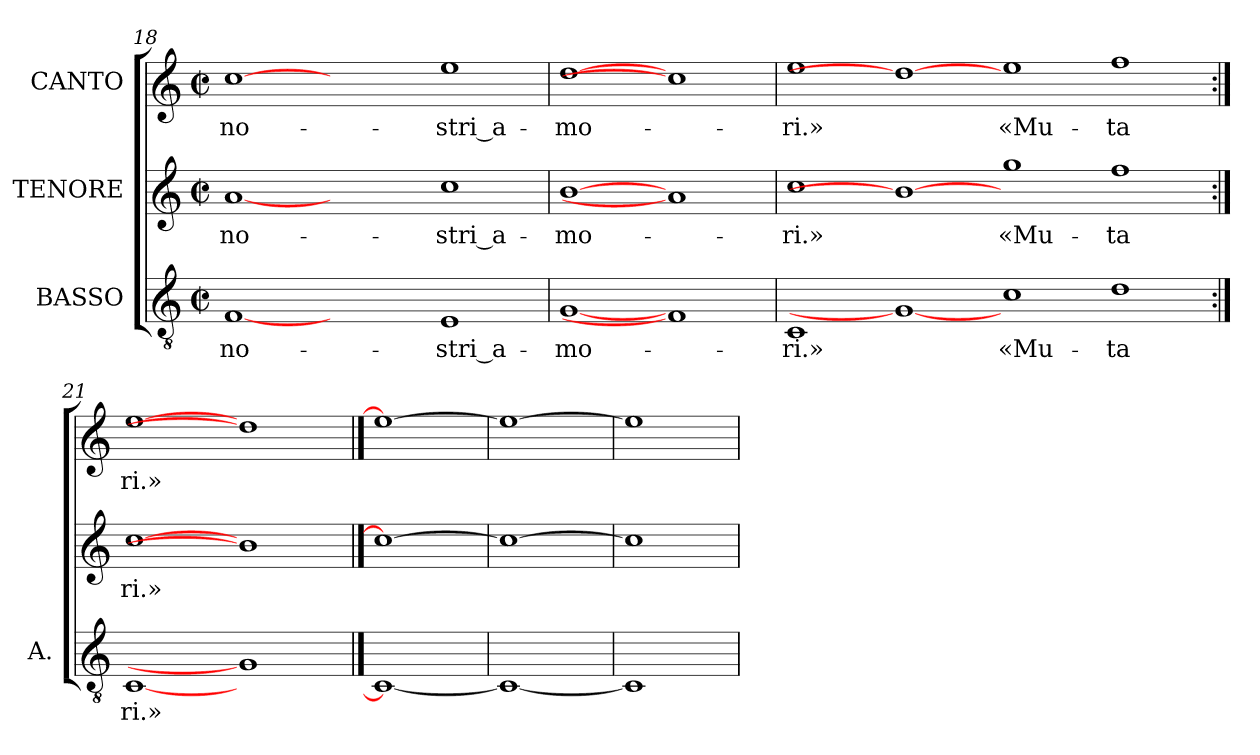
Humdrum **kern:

**kern	**text	**kern	**text	**kern	**text
*part3	*part3	*part2	*part2	*part1	*part1
*staff3	*staff3	*staff2	*staff2	*staff1	*staff1
*I"BASSO	*	*I"TENORE	*	*I"CANTO	*
*I'A.	*	*	*	*	*
*clefGv2	*	*clefG2	*	*clefG2	*
*ITrd7c12	*	*	*	*	*
*k[]	*	*k[]	*	*k[]	*
*C:	*	*C:	*	*C:	*
*M2/2	*	*M2/2	*	*M2/2	*
*met(c|)	*	*met(c|)	*	*met(c|)	*
=18	=18	=18	=18	=18	=18
!	!LO:LY:b:color=#000000	!	!	!	!
!	!	!	!LO:LY:b:color=#000000	!	!
!	!	!	!	!	!LO:LY:b:color=#000000
[1FFi	no-	[1ai	no-	[1cci	no-
1ryy	.	1ryy	.	1ryy	.
!	!LO:LY:b:color=#000000	!	!	!	!
!	!	!	!LO:LY:b:color=#000000	!	!
!	!	!	!	!	!LO:LY:b:color=#000000
1EEi	-stri_a-	1cci	-stri_a-	1eei	-stri_a-
=19	=19	=19	=19	=19	=19
!	!LO:LY:b:color=#000000	!	!	!	!
!	!	!	!LO:LY:b:color=#000000	!	!
!	!	!	!	!	!LO:LY:b:color=#000000
[1GGi	-mo-	[1bi	-mo-	[1ddi	-mo-
1FFi]	.	1ai]	.	1cci]	.
=20	=20	=20	=20	=20	=20
!	!LO:LY:b:color=#000000	!	!	!	!
!	!	!	!LO:LY:b:color=#000000	!	!
!	!	!	!	!	!LO:LY:b:color=#000000
1CCi	-ri.»	1cci	-ri.»	1eei	-ri.»
1GGi_	.	1bi_	.	1ddi_	.
!	!LO:LY:b:color=#000000	!	!	!	!
!	!	!	!LO:LY:b:color=#000000	!	!
!	!	!	!	!	!LO:LY:b:color=#000000
1Ci	«Mu-	1ggi	«Mu-	1eei	«Mu-
!	!LO:LY:b:color=#000000	!	!	!	!
!	!	!	!LO:LY:b:color=#000000	!	!
!	!	!	!	!	!LO:LY:b:color=#000000
1Di	-ta	1ffi	-ta	1ffi	-ta
=21:|!	=21:|!	=21:|!	=21:|!	=21:|!	=21:|!
!	!LO:LY:b:color=#000000	!	!	!	!
!	!	!	!LO:LY:b:color=#000000	!	!
!	!	!	!	!	!LO:LY:b:color=#000000
[1CCi	- ri.»	[1cci	- ri.»	[1eei	- ri.»
1GGi]	.	1bi]	.	1ddi]	.
==22	==22	==22	==22	==22	==22
1CCi_	.	1cci_	.	1eei_	.
=23	=23	=23	=23	=23	=23
1CCi_	.	1cci_	.	1eei_	.
=24	=24	=24	=24	=24	=24
1CCi]	.	1cci]	.	1eei]	.
=	=	=	=	=	=
*-	*-	*-	*-	*-	*-
